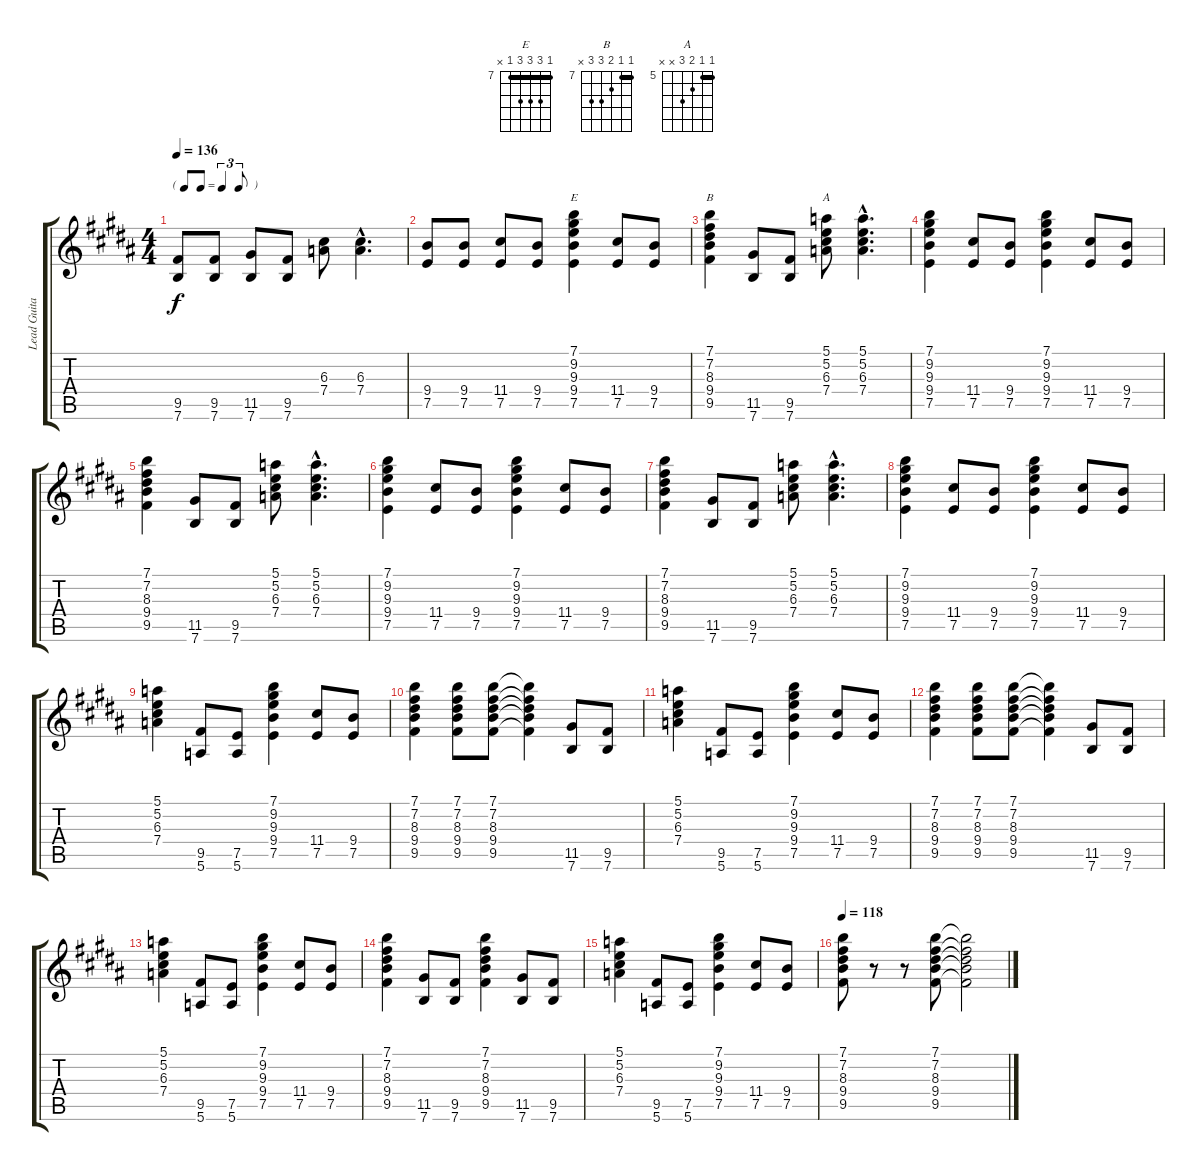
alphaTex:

\track ("Lead Guitar" "Lead Guita") {instrument distortionguitar}
\staff {score tabs}
\tuning (E4 B3 G3 D3 A2 E2) {hide}
\chord ("E" 7 9 9 9 7 x) {firstfret 7 barre 7}
\chord ("B" 7 7 8 9 9 x) {firstfret 7 barre 7}
\chord ("A" 5 5 6 7 x x) {firstfret 5 barre 5}
\ts (4 4)
\tf triplet8th
\tempo 136
\clef g2
\ks b
(9.5 7.6).8{lyrics (0 "") lyrics (1 "") lyrics (2 "") lyrics (3 "") lyrics (4 "") dy f} (9.5 7.6).8{lyrics (0 "") lyrics (1 "") lyrics (2 "") lyrics (3 "") lyrics (4 "")} (11.5 7.6).8{lyrics (0 "") lyrics (1 "") lyrics (2 "") lyrics (3 "") lyrics (4 "")} (9.5 7.6).8{lyrics (0 "") lyrics (1 "") lyrics (2 "") lyrics (3 "") lyrics (4 "")} (6.3 7.4).8{lyrics (0 "") lyrics (1 "") lyrics (2 "") lyrics (3 "") lyrics (4 "")} (6.3{hac} 7.4{hac}).4{d lyrics (0 "") lyrics (1 "") lyrics (2 "") lyrics (3 "") lyrics (4 "")} |
(9.4 7.5).8{lyrics (0 "") lyrics (1 "") lyrics (2 "") lyrics (3 "") lyrics (4 "")} (9.4 7.5).8{lyrics (0 "") lyrics (1 "") lyrics (2 "") lyrics (3 "") lyrics (4 "")} (11.4 7.5).8{lyrics (0 "") lyrics (1 "") lyrics (2 "") lyrics (3 "") lyrics (4 "")} (9.4 7.5).8{lyrics (0 "") lyrics (1 "") lyrics (2 "") lyrics (3 "") lyrics (4 "")} (7.1 9.2 9.3 9.4 7.5).4{ch "E" lyrics (0 "") lyrics (1 "") lyrics (2 "") lyrics (3 "") lyrics (4 "")} (11.4 7.5).8{lyrics (0 "") lyrics (1 "") lyrics (2 "") lyrics (3 "") lyrics (4 "")} (9.4 7.5).8{lyrics (0 "") lyrics (1 "") lyrics (2 "") lyrics (3 "") lyrics (4 "")} |
(7.1 7.2 8.3 9.4 9.5).4{ch "B" lyrics (0 "") lyrics (1 "") lyrics (2 "") lyrics (3 "") lyrics (4 "")} (11.5 7.6).8{lyrics (0 "") lyrics (1 "") lyrics (2 "") lyrics (3 "") lyrics (4 "")} (9.5 7.6).8{lyrics (0 "") lyrics (1 "") lyrics (2 "") lyrics (3 "") lyrics (4 "")} (5.1 5.2 6.3 7.4).8{ch "A" lyrics (0 "") lyrics (1 "") lyrics (2 "") lyrics (3 "") lyrics (4 "")} (5.1{hac} 5.2{hac} 6.3{hac} 7.4{hac}).4{d lyrics (0 "") lyrics (1 "") lyrics (2 "") lyrics (3 "") lyrics (4 "")} |
(7.1 9.2 9.3 9.4 7.5).4{lyrics (0 "") lyrics (1 "") lyrics (2 "") lyrics (3 "") lyrics (4 "")} (11.4 7.5).8{lyrics (0 "") lyrics (1 "") lyrics (2 "") lyrics (3 "") lyrics (4 "")} (9.4 7.5).8{lyrics (0 "") lyrics (1 "") lyrics (2 "") lyrics (3 "") lyrics (4 "")} (7.1 9.2 9.3 9.4 7.5).4{lyrics (0 "") lyrics (1 "") lyrics (2 "") lyrics (3 "") lyrics (4 "")} (11.4 7.5).8{lyrics (0 "") lyrics (1 "") lyrics (2 "") lyrics (3 "") lyrics (4 "")} (9.4 7.5).8{lyrics (0 "") lyrics (1 "") lyrics (2 "") lyrics (3 "") lyrics (4 "")} |
(7.1 7.2 8.3 9.4 9.5).4{lyrics (0 "") lyrics (1 "") lyrics (2 "") lyrics (3 "") lyrics (4 "")} (11.5 7.6).8{lyrics (0 "") lyrics (1 "") lyrics (2 "") lyrics (3 "") lyrics (4 "")} (9.5 7.6).8{lyrics (0 "") lyrics (1 "") lyrics (2 "") lyrics (3 "") lyrics (4 "")} (5.1 5.2 6.3 7.4).8{lyrics (0 "") lyrics (1 "") lyrics (2 "") lyrics (3 "") lyrics (4 "")} (5.1{hac} 5.2{hac} 6.3{hac} 7.4{hac}).4{d lyrics (0 "") lyrics (1 "") lyrics (2 "") lyrics (3 "") lyrics (4 "")} |
(7.1 9.2 9.3 9.4 7.5).4{lyrics (0 "") lyrics (1 "") lyrics (2 "") lyrics (3 "") lyrics (4 "")} (11.4 7.5).8{lyrics (0 "") lyrics (1 "") lyrics (2 "") lyrics (3 "") lyrics (4 "")} (9.4 7.5).8{lyrics (0 "") lyrics (1 "") lyrics (2 "") lyrics (3 "") lyrics (4 "")} (7.1 9.2 9.3 9.4 7.5).4{lyrics (0 "") lyrics (1 "") lyrics (2 "") lyrics (3 "") lyrics (4 "")} (11.4 7.5).8{lyrics (0 "") lyrics (1 "") lyrics (2 "") lyrics (3 "") lyrics (4 "")} (9.4 7.5).8{lyrics (0 "") lyrics (1 "") lyrics (2 "") lyrics (3 "") lyrics (4 "")} |
(7.1 7.2 8.3 9.4 9.5).4{lyrics (0 "") lyrics (1 "") lyrics (2 "") lyrics (3 "") lyrics (4 "")} (11.5 7.6).8{lyrics (0 "") lyrics (1 "") lyrics (2 "") lyrics (3 "") lyrics (4 "")} (9.5 7.6).8{lyrics (0 "") lyrics (1 "") lyrics (2 "") lyrics (3 "") lyrics (4 "")} (5.1 5.2 6.3 7.4).8{lyrics (0 "") lyrics (1 "") lyrics (2 "") lyrics (3 "") lyrics (4 "")} (5.1{hac} 5.2{hac} 6.3{hac} 7.4{hac}).4{d lyrics (0 "") lyrics (1 "") lyrics (2 "") lyrics (3 "") lyrics (4 "")} |
(7.1 9.2 9.3 9.4 7.5).4{lyrics (0 "") lyrics (1 "") lyrics (2 "") lyrics (3 "") lyrics (4 "")} (11.4 7.5).8{lyrics (0 "") lyrics (1 "") lyrics (2 "") lyrics (3 "") lyrics (4 "")} (9.4 7.5).8{lyrics (0 "") lyrics (1 "") lyrics (2 "") lyrics (3 "") lyrics (4 "")} (7.1 9.2 9.3 9.4 7.5).4{lyrics (0 "") lyrics (1 "") lyrics (2 "") lyrics (3 "") lyrics (4 "")} (11.4 7.5).8{lyrics (0 "") lyrics (1 "") lyrics (2 "") lyrics (3 "") lyrics (4 "")} (9.4 7.5).8{lyrics (0 "") lyrics (1 "") lyrics (2 "") lyrics (3 "") lyrics (4 "")} |
(5.1 5.2 6.3 7.4).4{lyrics (0 "") lyrics (1 "") lyrics (2 "") lyrics (3 "") lyrics (4 "")} (9.5 5.6).8{lyrics (0 "") lyrics (1 "") lyrics (2 "") lyrics (3 "") lyrics (4 "")} (7.5 5.6).8{lyrics (0 "") lyrics (1 "") lyrics (2 "") lyrics (3 "") lyrics (4 "")} (7.1 9.2 9.3 9.4 7.5).4{lyrics (0 "") lyrics (1 "") lyrics (2 "") lyrics (3 "") lyrics (4 "")} (11.4 7.5).8{lyrics (0 "") lyrics (1 "") lyrics (2 "") lyrics (3 "") lyrics (4 "")} (9.4 7.5).8{lyrics (0 "") lyrics (1 "") lyrics (2 "") lyrics (3 "") lyrics (4 "")} |
(7.1 7.2 8.3 9.4 9.5).4{lyrics (0 "") lyrics (1 "") lyrics (2 "") lyrics (3 "") lyrics (4 "")} (7.1 7.2 8.3 9.4 9.5).8{lyrics (0 "") lyrics (1 "") lyrics (2 "") lyrics (3 "") lyrics (4 "")} (7.1 7.2 8.3 9.4 9.5).8{lyrics (0 "") lyrics (1 "") lyrics (2 "") lyrics (3 "") lyrics (4 "")} (7.1{t} 7.2{t} 8.3{t} 9.4{t} 9.5{t}).4{lyrics (0 "") lyrics (1 "") lyrics (2 "") lyrics (3 "") lyrics (4 "")} (11.5 7.6).8{lyrics (0 "") lyrics (1 "") lyrics (2 "") lyrics (3 "") lyrics (4 "")} (9.5 7.6).8{lyrics (0 "") lyrics (1 "") lyrics (2 "") lyrics (3 "") lyrics (4 "")} |
(5.1 5.2 6.3 7.4).4{lyrics (0 "") lyrics (1 "") lyrics (2 "") lyrics (3 "") lyrics (4 "")} (9.5 5.6).8{lyrics (0 "") lyrics (1 "") lyrics (2 "") lyrics (3 "") lyrics (4 "")} (7.5 5.6).8{lyrics (0 "") lyrics (1 "") lyrics (2 "") lyrics (3 "") lyrics (4 "")} (7.1 9.2 9.3 9.4 7.5).4{lyrics (0 "") lyrics (1 "") lyrics (2 "") lyrics (3 "") lyrics (4 "")} (11.4 7.5).8{lyrics (0 "") lyrics (1 "") lyrics (2 "") lyrics (3 "") lyrics (4 "")} (9.4 7.5).8{lyrics (0 "") lyrics (1 "") lyrics (2 "") lyrics (3 "") lyrics (4 "")} |
(7.1 7.2 8.3 9.4 9.5).4{lyrics (0 "") lyrics (1 "") lyrics (2 "") lyrics (3 "") lyrics (4 "")} (7.1 7.2 8.3 9.4 9.5).8{lyrics (0 "") lyrics (1 "") lyrics (2 "") lyrics (3 "") lyrics (4 "")} (7.1 7.2 8.3 9.4 9.5).8{lyrics (0 "") lyrics (1 "") lyrics (2 "") lyrics (3 "") lyrics (4 "")} (7.1{t} 7.2{t} 8.3{t} 9.4{t} 9.5{t}).4{lyrics (0 "") lyrics (1 "") lyrics (2 "") lyrics (3 "") lyrics (4 "")} (11.5 7.6).8{lyrics (0 "") lyrics (1 "") lyrics (2 "") lyrics (3 "") lyrics (4 "")} (9.5 7.6).8{lyrics (0 "") lyrics (1 "") lyrics (2 "") lyrics (3 "") lyrics (4 "")} |
(5.1 5.2 6.3 7.4).4{lyrics (0 "") lyrics (1 "") lyrics (2 "") lyrics (3 "") lyrics (4 "")} (9.5 5.6).8{lyrics (0 "") lyrics (1 "") lyrics (2 "") lyrics (3 "") lyrics (4 "")} (7.5 5.6).8{lyrics (0 "") lyrics (1 "") lyrics (2 "") lyrics (3 "") lyrics (4 "")} (7.1 9.2 9.3 9.4 7.5).4{lyrics (0 "") lyrics (1 "") lyrics (2 "") lyrics (3 "") lyrics (4 "")} (11.4 7.5).8{lyrics (0 "") lyrics (1 "") lyrics (2 "") lyrics (3 "") lyrics (4 "")} (9.4 7.5).8{lyrics (0 "") lyrics (1 "") lyrics (2 "") lyrics (3 "") lyrics (4 "")} |
(7.1 7.2 8.3 9.4 9.5).4{lyrics (0 "") lyrics (1 "") lyrics (2 "") lyrics (3 "") lyrics (4 "")} (11.5 7.6).8{lyrics (0 "") lyrics (1 "") lyrics (2 "") lyrics (3 "") lyrics (4 "")} (9.5 7.6).8{lyrics (0 "") lyrics (1 "") lyrics (2 "") lyrics (3 "") lyrics (4 "")} (7.1 7.2 8.3 9.4 9.5).4{lyrics (0 "") lyrics (1 "") lyrics (2 "") lyrics (3 "") lyrics (4 "")} (11.5 7.6).8{lyrics (0 "") lyrics (1 "") lyrics (2 "") lyrics (3 "") lyrics (4 "")} (9.5 7.6).8{lyrics (0 "") lyrics (1 "") lyrics (2 "") lyrics (3 "") lyrics (4 "")} |
(5.1 5.2 6.3 7.4).4{lyrics (0 "") lyrics (1 "") lyrics (2 "") lyrics (3 "") lyrics (4 "")} (9.5 5.6).8{lyrics (0 "") lyrics (1 "") lyrics (2 "") lyrics (3 "") lyrics (4 "")} (7.5 5.6).8{lyrics (0 "") lyrics (1 "") lyrics (2 "") lyrics (3 "") lyrics (4 "")} (7.1 9.2 9.3 9.4 7.5).4{lyrics (0 "") lyrics (1 "") lyrics (2 "") lyrics (3 "") lyrics (4 "")} (11.4 7.5).8{lyrics (0 "") lyrics (1 "") lyrics (2 "") lyrics (3 "") lyrics (4 "")} (9.4 7.5).8{lyrics (0 "") lyrics (1 "") lyrics (2 "") lyrics (3 "") lyrics (4 "")} |
\tempo 118
(7.1 7.2 8.3 9.4 9.5).8{lyrics (0 "") lyrics (1 "") lyrics (2 "") lyrics (3 "") lyrics (4 "")} r.8 r.8 (7.1 7.2 8.3 9.4 9.5).8{lyrics (0 "") lyrics (1 "") lyrics (2 "") lyrics (3 "") lyrics (4 "")} (7.1{t} 7.2{t} 8.3{t} 9.4{t} 9.5{t}).2{lyrics (0 "") lyrics (1 "") lyrics (2 "") lyrics (3 "") lyrics (4 "")}
